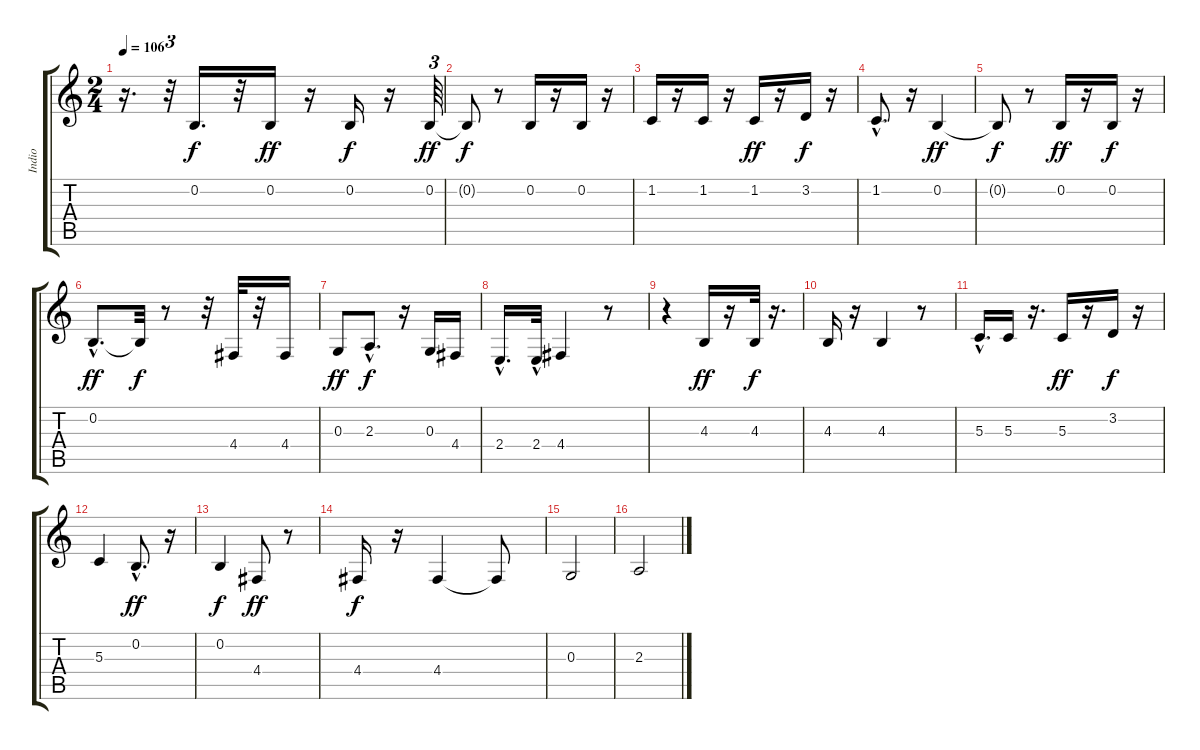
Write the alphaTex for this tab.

\track ("Indio" "Indio") {instrument tenorsax}
\staff {score tabs}
\tuning (E4 B3 G3 D3 A2 E2) {hide}
\ts (2 4)
\tempo 106
\clef g2
\ks c
r.16{d dy ff} r.32{tu (3 2)} 0.2.16{d dy f} r.32 0.2.16{dy ff} r.16 0.2.16{dy f} r.16 0.2.64{tu (3 2) dy ff} |
0.2{t}.8{dy f} r.8 0.2.16 r.16 0.2.16 r.16 |
1.2.16 r.16 1.2.16 r.16 1.2.16{dy ff} r.16 3.2.16{dy f} r.16 |
1.2{hac}.8{d} r.16 0.2.4{dy ff} |
0.2{t}.8{dy f} r.8 0.2.16{dy ff} r.16 0.2.16{dy f} r.16 |
0.2{hac}.8{d dy ff} 0.2{t}.32{dy f} r.8 r.32 4.4.32 r.32 4.4.16 |
0.3.8{dy ff} 2.3{hac}.8{d dy f} r.16 0.3.16 4.4.16 |
2.4{hac}.16{d} 2.4{hac}.32 4.4.4 r.8 |
r.4 4.3.16{dy ff} r.16 4.3.32{dy f} r.16{d} |
4.3.16 r.16 4.3.4 r.8 |
5.3{hac}.16{d} 5.3.16 r.16{d} 5.3.16{dy ff} r.16 3.2.16{dy f} r.16 |
5.3.4 0.2{hac}.8{d dy ff} r.16 |
0.2.4{dy f} 4.4.8{dy ff} r.8 |
4.4.16{dy f} r.16 4.4.4 4.4{t}.8 |
0.3.2 |
2.3.2
